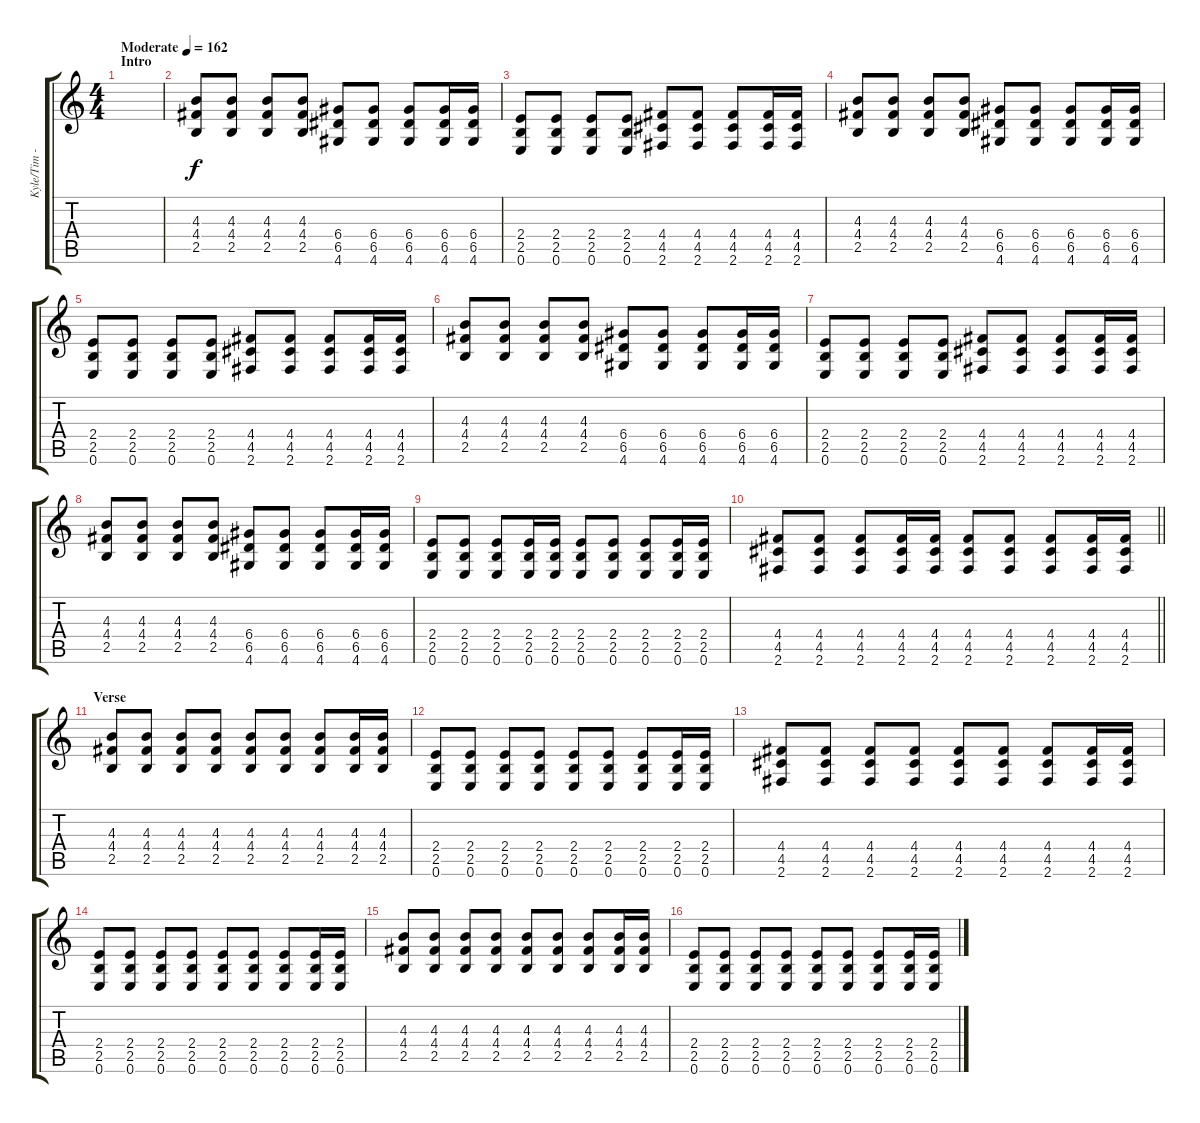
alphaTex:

\track ("Kyle/Tim - Guitar" "Kyle/Tim -") {instrument distortionguitar}
\staff {score tabs}
\tuning (E4 B3 G3 D3 A2 E2) {hide}
\ts (4 4)
\section ("" "Intro")
\tempo (162 "Moderate")
\clef g2
\ks c
|
(4.3 4.4 2.5).8 (4.3 4.4 2.5).8 (4.3 4.4 2.5).8 (4.3 4.4 2.5).8 (6.4 6.5 4.6).8 (6.4 6.5 4.6).8 (6.4 6.5 4.6).8 (6.4 6.5 4.6).16 (6.4 6.5 4.6).16 |
(2.4 2.5 0.6).8 (2.4 2.5 0.6).8 (2.4 2.5 0.6).8 (2.4 2.5 0.6).8 (4.4 4.5 2.6).8 (4.4 4.5 2.6).8 (4.4 4.5 2.6).8 (4.4 4.5 2.6).16 (4.4 4.5 2.6).16 |
(4.3 4.4 2.5).8 (4.3 4.4 2.5).8 (4.3 4.4 2.5).8 (4.3 4.4 2.5).8 (6.4 6.5 4.6).8 (6.4 6.5 4.6).8 (6.4 6.5 4.6).8 (6.4 6.5 4.6).16 (6.4 6.5 4.6).16 |
(2.4 2.5 0.6).8 (2.4 2.5 0.6).8 (2.4 2.5 0.6).8 (2.4 2.5 0.6).8 (4.4 4.5 2.6).8 (4.4 4.5 2.6).8 (4.4 4.5 2.6).8 (4.4 4.5 2.6).16 (4.4 4.5 2.6).16 |
(4.3 4.4 2.5).8 (4.3 4.4 2.5).8 (4.3 4.4 2.5).8 (4.3 4.4 2.5).8 (6.4 6.5 4.6).8 (6.4 6.5 4.6).8 (6.4 6.5 4.6).8 (6.4 6.5 4.6).16 (6.4 6.5 4.6).16 |
(2.4 2.5 0.6).8 (2.4 2.5 0.6).8 (2.4 2.5 0.6).8 (2.4 2.5 0.6).8 (4.4 4.5 2.6).8 (4.4 4.5 2.6).8 (4.4 4.5 2.6).8 (4.4 4.5 2.6).16 (4.4 4.5 2.6).16 |
(4.3 4.4 2.5).8 (4.3 4.4 2.5).8 (4.3 4.4 2.5).8 (4.3 4.4 2.5).8 (6.4 6.5 4.6).8 (6.4 6.5 4.6).8 (6.4 6.5 4.6).8 (6.4 6.5 4.6).16 (6.4 6.5 4.6).16 |
(2.4 2.5 0.6).8 (2.4 2.5 0.6).8 (2.4 2.5 0.6).8 (2.4 2.5 0.6).16 (2.4 2.5 0.6).16 (2.4 2.5 0.6).8 (2.4 2.5 0.6).8 (2.4 2.5 0.6).8 (2.4 2.5 0.6).16 (2.4 2.5 0.6).16 |
\barLineRight lightlight
(4.4 4.5 2.6).8 (4.4 4.5 2.6).8 (4.4 4.5 2.6).8 (4.4 4.5 2.6).16 (4.4 4.5 2.6).16 (4.4 4.5 2.6).8 (4.4 4.5 2.6).8 (4.4 4.5 2.6).8 (4.4 4.5 2.6).16 (4.4 4.5 2.6).16 |
\section ("" "Verse")
(4.3 4.4 2.5).8 (4.3 4.4 2.5).8 (4.3 4.4 2.5).8 (4.3 4.4 2.5).8 (4.3 4.4 2.5).8 (4.3 4.4 2.5).8 (4.3 4.4 2.5).8 (4.3 4.4 2.5).16 (4.3 4.4 2.5).16 |
(2.4 2.5 0.6).8 (2.4 2.5 0.6).8 (2.4 2.5 0.6).8 (2.4 2.5 0.6).8 (2.4 2.5 0.6).8 (2.4 2.5 0.6).8 (2.4 2.5 0.6).8 (2.4 2.5 0.6).16 (2.4 2.5 0.6).16 |
(4.4 4.5 2.6).8 (4.4 4.5 2.6).8 (4.4 4.5 2.6).8 (4.4 4.5 2.6).8 (4.4 4.5 2.6).8 (4.4 4.5 2.6).8 (4.4 4.5 2.6).8 (4.4 4.5 2.6).16 (4.4 4.5 2.6).16 |
(2.4 2.5 0.6).8 (2.4 2.5 0.6).8 (2.4 2.5 0.6).8 (2.4 2.5 0.6).8 (2.4 2.5 0.6).8 (2.4 2.5 0.6).8 (2.4 2.5 0.6).8 (2.4 2.5 0.6).16 (2.4 2.5 0.6).16 |
(4.3 4.4 2.5).8 (4.3 4.4 2.5).8 (4.3 4.4 2.5).8 (4.3 4.4 2.5).8 (4.3 4.4 2.5).8 (4.3 4.4 2.5).8 (4.3 4.4 2.5).8 (4.3 4.4 2.5).16 (4.3 4.4 2.5).16 |
(2.4 2.5 0.6).8 (2.4 2.5 0.6).8 (2.4 2.5 0.6).8 (2.4 2.5 0.6).8 (2.4 2.5 0.6).8 (2.4 2.5 0.6).8 (2.4 2.5 0.6).8 (2.4 2.5 0.6).16 (2.4 2.5 0.6).16
